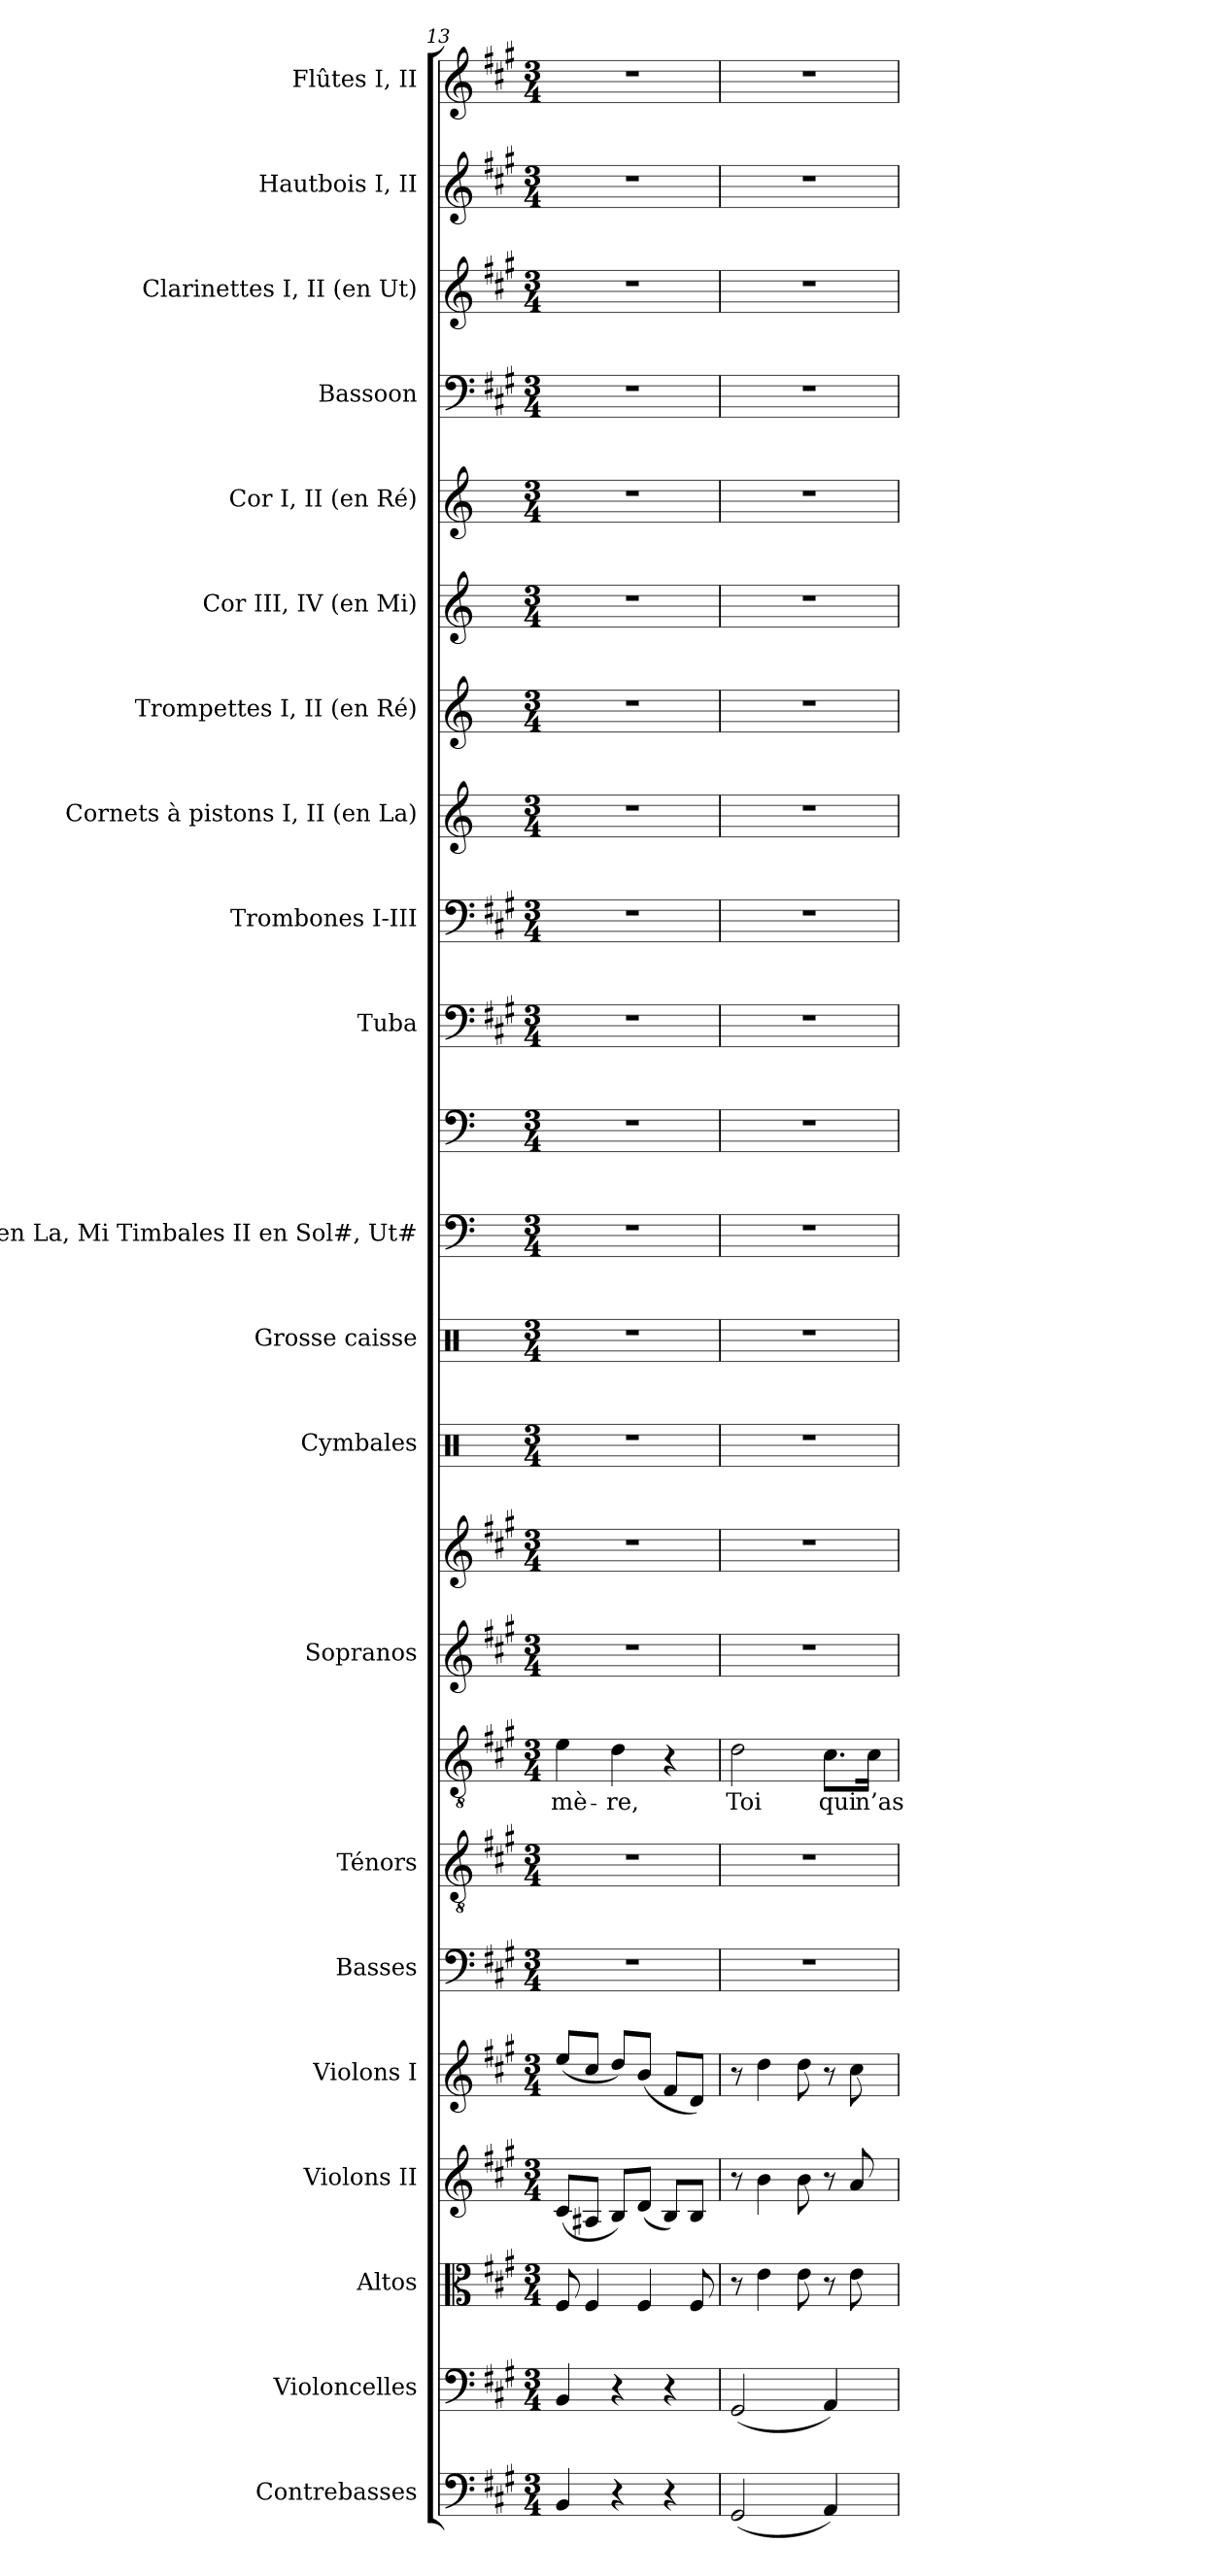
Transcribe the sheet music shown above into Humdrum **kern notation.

**kern	**kern	**kern	**kern	**kern	**kern	**kern	**kern	**text	**kern	**kern	**kern	**kern	**kern	**kern	**kern	**kern	**kern	**kern	**kern	**kern	**kern	**kern	**kern	**kern
*part21	*part20	*part19	*part18	*part17	*part16	*part15	*part15	*part15	*part14	*part14	*part13	*part12	*part11	*part11	*part10	*part9	*part8	*part7	*part6	*part5	*part4	*part3	*part2	*part1
*staff24	*staff23	*staff22	*staff21	*staff20	*staff19	*staff18	*staff17	*staff17	*staff16	*staff15	*staff14	*staff13	*staff12	*staff11	*staff10	*staff9	*staff8	*staff7	*staff6	*staff5	*staff4	*staff3	*staff2	*staff1
*I"Contrebasses	*I"Violoncelles	*I"Altos	*I"Violons II	*I"Violons I	*I"Basses	*I"Ténors	*	*	*I"Sopranos	*	*I"Cymbales	*I"Grosse caisse	*I"I en La, Mi  Timbales       II en Sol#, Ut#	*	*I"Tuba	*I"Trombones I-III	*I"Cornets à pistons I, II (en La)	*I"Trompettes I, II (en Ré)	*I"Cor III, IV (en Mi)	*I"Cor I, II (en Ré)	*I"Bassoon	*I"Clarinettes I, II (en Ut)	*I"Hautbois I, II	*I"Flûtes I, II
*I'Cb.	*I'Vlles	*I'Altos	*I'Vns II	*I'Vns I	*I'Basses	*I'Tén.	*	*	*I'Sopr.	*	*I'Cym.	*I'G. c.	*I'Timb.	*	*I'Tb.	*I'Trb.	*I'C.à p. (La)	*I'Tr. (Ré)	*I'Cor (Mi)	*I'Cor (Ré)	*	*I'Cl. (Ut)	*I'Hb.	*I'Fl.
*clefF4	*clefF4	*clefC3	*clefG2	*clefG2	*clefF4	*clefGv2	*clefGv2	*	*clefG2	*clefG2	*clefX	*clefX	*clefF4	*clefF4	*clefF4	*clefF4	*clefG2	*clefG2	*clefG2	*clefG2	*clefF4	*clefG2	*clefG2	*clefG2
*ITrd7c12	*	*	*	*	*	*ITrd7c12	*ITrd7c12	*	*	*	*	*	*	*	*	*	*ITrd2c3	*ITrd-1c-2	*ITrd5c8	*ITrd6c10	*	*	*	*
*k[f#c#g#]	*k[f#c#g#]	*k[f#c#g#]	*k[f#c#g#]	*k[f#c#g#]	*k[f#c#g#]	*k[f#c#g#]	*k[f#c#g#]	*	*k[f#c#g#]	*k[f#c#g#]	*k[]	*k[]	*k[]	*k[]	*k[f#c#g#]	*k[f#c#g#]	*k[f#c#g#]	*k[f#c#]	*k[f#c#g#d#]	*k[f#c#]	*k[f#c#g#]	*k[f#c#g#]	*k[f#c#g#]	*k[f#c#g#]
*A:	*A:	*A:	*A:	*A:	*A:	*A:	*A:	*	*A:	*A:	*C:	*C:	*C:	*C:	*A:	*A:	*A:	*D:	*E:	*D:	*A:	*A:	*A:	*A:
*M3/4	*M3/4	*M3/4	*M3/4	*M3/4	*M3/4	*M3/4	*M3/4	*	*M3/4	*M3/4	*M3/4	*M3/4	*M3/4	*M3/4	*M3/4	*M3/4	*M3/4	*M3/4	*M3/4	*M3/4	*M3/4	*M3/4	*M3/4	*M3/4
=13	=13	=13	=13	=13	=13	=13	=13	=13	=13	=13	=13	=13	=13	=13	=13	=13	=13	=13	=13	=13	=13	=13	=13	=13
!	!	!	!	!	!LO:N:vis=1	!LO:N:vis=1	!	!	!	!	!	!	!	!	!	!	!	!	!	!	!	!	!	!
!	!	!	!	!	!	!	!	!LO:LY:b:color=#000000	!LO:N:vis=1	!LO:N:vis=1	!LO:N:vis=1	!LO:N:vis=1	!LO:N:vis=1	!LO:N:vis=1	!LO:N:vis=1	!LO:N:vis=1	!LO:N:vis=1	!LO:N:vis=1	!LO:N:vis=1	!LO:N:vis=1	!LO:N:vis=1	!LO:N:vis=1	!LO:N:vis=1	!LO:N:vis=1
4BBBi/	4BBi/	8F#i/	(8c#i/L	(8eei/L	2.r	2.r	4Ei\	mè-	2.r	2.r	2.r	2.r	2.r	2.r	2.r	2.r	2.r	2.r	2.r	2.r	2.r	2.r	2.r	2.r
.	.	4F#i/	8A#Xi/J	8cc#i/J	.	.	.	.	.	.	.	.	.	.	.	.	.	.	.	.	.	.	.	.
!	!	!	!	!	!	!	!	!LO:LY:b:color=#000000	!	!	!	!	!	!	!	!	!	!	!	!	!	!	!	!
4r	4r	.	8Bi/L)	8ddi/L)	.	.	4Di\	-re,	.	.	.	.	.	.	.	.	.	.	.	.	.	.	.	.
.	.	4F#i/	(8di/J	(8bi/J	.	.	.	.	.	.	.	.	.	.	.	.	.	.	.	.	.	.	.	.
4r	4r	.	8Bi/L)	8f#i/L	.	.	4r	.	.	.	.	.	.	.	.	.	.	.	.	.	.	.	.	.
.	.	8F#i/	8Bi/J	8di/J)	.	.	.	.	.	.	.	.	.	.	.	.	.	.	.	.	.	.	.	.
=14	=14	=14	=14	=14	=14	=14	=14	=14	=14	=14	=14	=14	=14	=14	=14	=14	=14	=14	=14	=14	=14	=14	=14	=14
!	!	!	!	!	!LO:N:vis=1	!LO:N:vis=1	!	!	!	!	!	!	!	!	!	!	!	!	!	!	!	!	!	!
!	!	!	!	!	!	!	!	!LO:LY:b:color=#000000	!LO:N:vis=1	!LO:N:vis=1	!LO:N:vis=1	!LO:N:vis=1	!LO:N:vis=1	!LO:N:vis=1	!LO:N:vis=1	!LO:N:vis=1	!LO:N:vis=1	!LO:N:vis=1	!LO:N:vis=1	!LO:N:vis=1	!LO:N:vis=1	!LO:N:vis=1	!LO:N:vis=1	!LO:N:vis=1
(2GGG#i/	(2GG#i/	8r	8r	8r	2.r	2.r	2Di\	Toi	2.r	2.r	2.r	2.r	2.r	2.r	2.r	2.r	2.r	2.r	2.r	2.r	2.r	2.r	2.r	2.r
.	.	4ei\	4bi\	4ddi\	.	.	.	.	.	.	.	.	.	.	.	.	.	.	.	.	.	.	.	.
.	.	8ei\	8bi\	8ddi\	.	.	.	.	.	.	.	.	.	.	.	.	.	.	.	.	.	.	.	.
!	!	!	!	!	!	!	!	!LO:LY:b:color=#000000	!	!	!	!	!	!	!	!	!	!	!	!	!	!	!	!
4AAAi/)	4AAi/)	8r	8r	8r	.	.	8.C#i\L	qui	.	.	.	.	.	.	.	.	.	.	.	.	.	.	.	.
.	.	8ei\	8ai/	8cc#i\	.	.	.	.	.	.	.	.	.	.	.	.	.	.	.	.	.	.	.	.
!	!	!	!	!	!	!	!	!LO:LY:b:color=#000000	!	!	!	!	!	!	!	!	!	!	!	!	!	!	!	!
.	.	.	.	.	.	.	16C#i\Jk	n’as	.	.	.	.	.	.	.	.	.	.	.	.	.	.	.	.
=	=	=	=	=	=	=	=	=	=	=	=	=	=	=	=	=	=	=	=	=	=	=	=	=
*-	*-	*-	*-	*-	*-	*-	*-	*-	*-	*-	*-	*-	*-	*-	*-	*-	*-	*-	*-	*-	*-	*-	*-	*-
